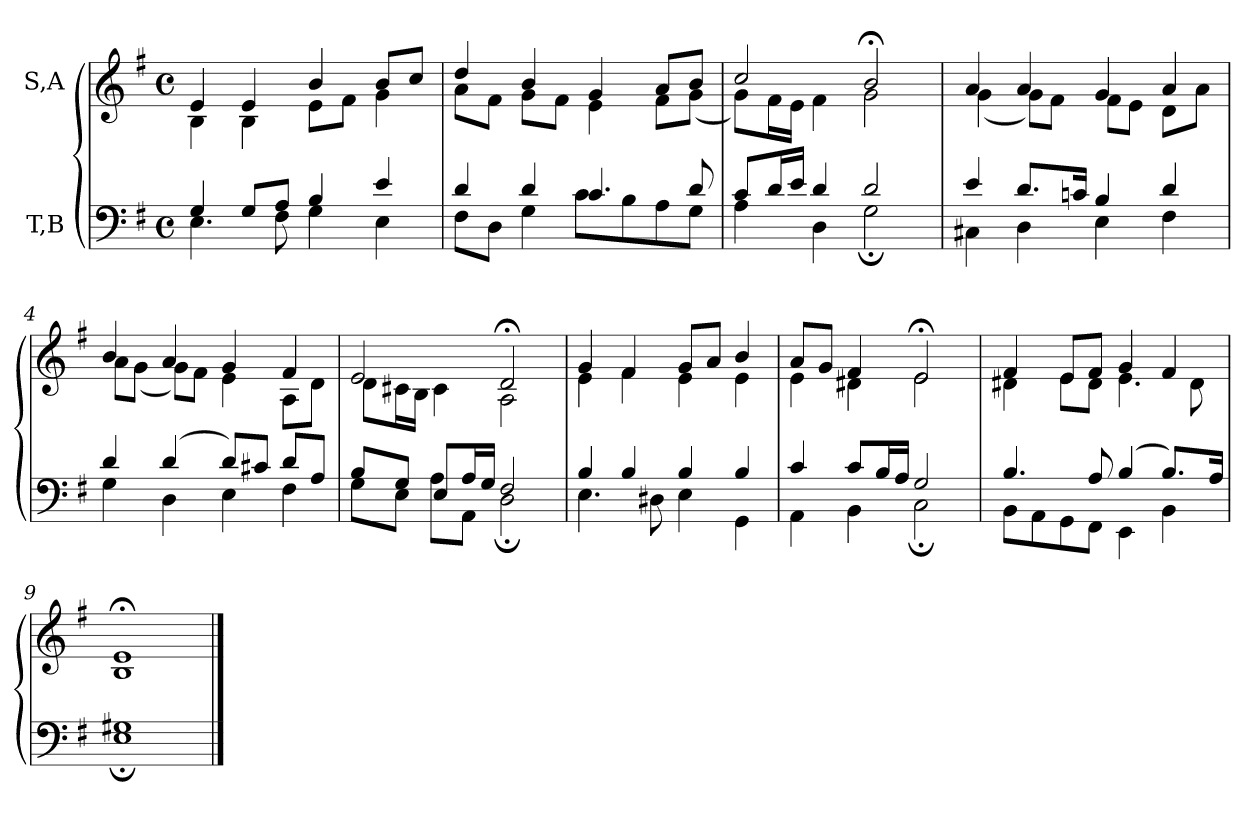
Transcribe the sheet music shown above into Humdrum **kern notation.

**kern	**kern
*part2	*part1
*staff2	*staff1
*I"T,B	*I"S,A
*clefF4	*clefG2
*k[f#]	*k[f#]
*M4/4	*M4/4
*met(c)	*met(c)
=	=
*^	*^
4G	4.E	4e	4B
8GL	.	4e	4B
8AJ	8F#	.	.
4B	4G	4b	8eL
.	.	.	8f#J
4e	4E	8bL	4g
.	.	8ccJ	.
=1	=1	=1	=1
4d	8F#L	4dd	8aL
.	8DJ	.	8f#J
4d	4G	4b	8gL
.	.	.	8f#J
4.c	8cL	4g	4e
.	8B	.	.
.	8A	8aL	8f#L
8d	8GJ	8bJ	(<8gJ
=2	=2	=2	=2
8cL	4A	2cc	8gL)
16dL	.	.	16f#L
16eJJ	.	.	16eJJ
4d	4D	.	4f#
2d	2G;	2b;<	2g
=3	=3	=3	=3
4e	4C#X	4a	(<4g
8.dL	4D	4a	8gL)
.	.	.	8f#J
16cnJk	.	.	.
4B	4E	4g	8f#L
.	.	.	8eJ
4d	4F#	4a	8dL
.	.	.	8aJ
=4	=4	=4	=4
4d	4G	4b	8aL
.	.	.	(<8gJ
(>4d	4D	4a	8gL)
.	.	.	8f#J
8dL)	4E	4g	4e
8c#XJ	.	.	.
8dL	4F#	4f#	8AL
8AJ	.	.	8dJ
=5	=5	=5	=5
8BL	8GL	2e	8dL
8GJ	8EJ	.	16c#XL
.	.	.	16BJJ
8EL	8AL	.	4c#
16AL	8AAJ	.	.
16GJJ	.	.	.
2F#	2D;	2d;<	2A
=6	=6	=6	=6
4B	4.E	4g	4e
4B	.	4f#	4f#
.	8D#X	.	.
4B	4E	8gL	4e
.	.	8aJ	.
4B	4GG	4b	4e
=7	=7	=7	=7
4c	4AA	8aL	4e
.	.	8gJ	.
8cL	4BB	4f#	4d#X
16BL	.	.	.
16AJJ	.	.	.
2G	2C;	2e;<	2e
=8	=8	=8	=8
4.B	8BBL	4f#	4d#X
.	8AA	.	.
.	8GG	8eL	8eL
8A	8FF#J	8f#J	8d#J
(>4B	4EE	4g	4.e
8.BL)	4BB	4f#	.
.	.	.	8d#
16AJk	.	.	.
=9	=9	=9	=9
1G#X	1E;	1e;<	1B
*v	*v	*	*
*	*v	*v
==	==
*-	*-
